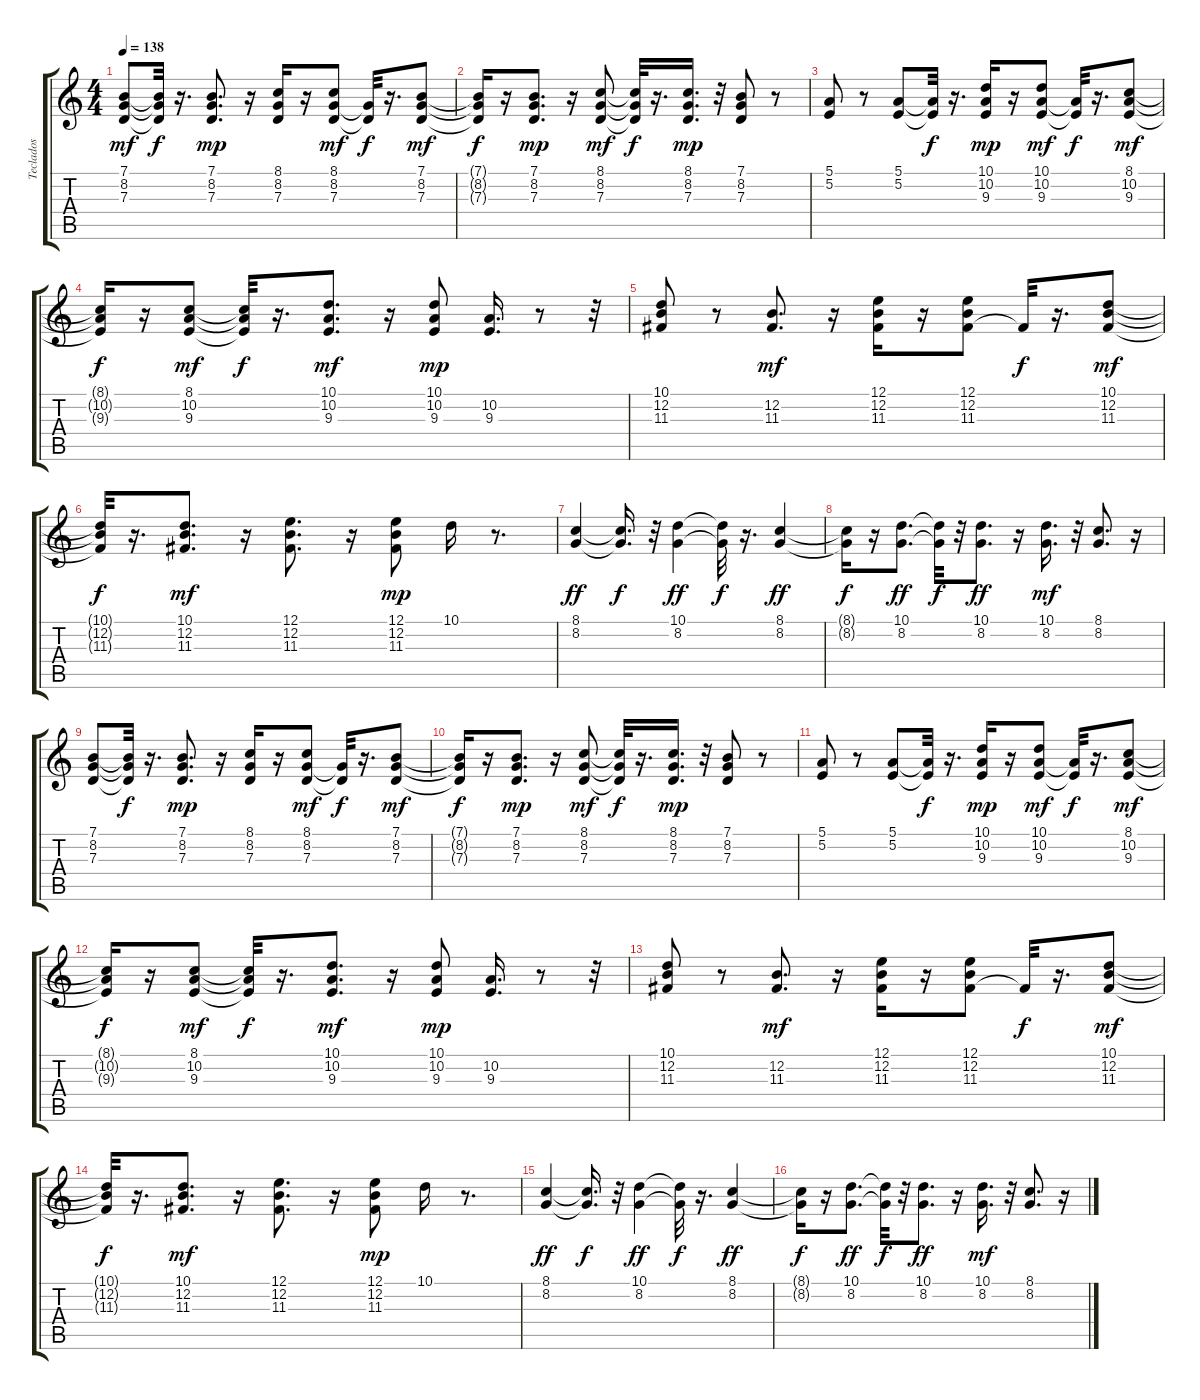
\track ("Teclados" "Teclados") {instrument electricgrandpiano}
\staff {score tabs}
\tuning (E4 B3 G3 D3 A2 E2) {hide}
\ts (4 4)
\tempo 138
\clef g2
\ks c
(7.1 8.2 7.3).8{dy mf} (7.1{t} 8.2{t} 7.3{t}).32{dy f} r.16{d} (7.1 8.2 7.3).8{d dy mp} r.16 (8.1 8.2 7.3).16 r.16 (8.1 8.2 7.3).8{dy mf} (8.2{t} 7.3{t}).32{dy f} r.16{d} (7.1 8.2 7.3).8{dy mf} |
(7.1{t} 8.2{t} 7.3{t}).16{dy f} r.16 (7.1 8.2 7.3).8{d dy mp} r.16 (8.1 8.2 7.3).8{dy mf} (8.1{t} 8.2{t} 7.3{t}).32{dy f} r.16{d} (8.1 8.2 7.3).16{d dy mp} r.32 (7.1 8.2 7.3).8 r.8 |
(5.1 5.2).8 r.8 (5.1 5.2).8 (5.1{t} 5.2{t}).32{dy f} r.16{d} (10.1 10.2 9.3).16{dy mp} r.16 (10.1 10.2 9.3).8{dy mf} (10.2{t} 9.3{t}).32{dy f} r.16{d} (8.1 10.2 9.3).8{dy mf} |
(8.1{t} 10.2{t} 9.3{t}).16{dy f} r.16 (8.1 10.2 9.3).8{dy mf} (8.1{t} 10.2{t} 9.3{t}).32{dy f} r.16{d} (10.1 10.2 9.3).8{d dy mf} r.16 (10.1 10.2 9.3).8{dy mp} (10.2 9.3).16{d} r.8 r.32 |
(10.1 12.2 11.3).8 r.8 (12.2 11.3).8{d dy mf} r.16 (12.1 12.2 11.3).16 r.16 (12.1 12.2 11.3).8 11.3{t}.32{dy f} r.16{d} (10.1 12.2 11.3).8{dy mf} |
(10.1{t} 12.2{t} 11.3{t}).32{dy f} r.16{d} (10.1 12.2 11.3).8{d dy mf} r.16 (12.1 12.2 11.3).8{d} r.16 (12.1 12.2 11.3).8{dy mp} 10.1.16 r.8{d} |
(8.1 8.2).4{dy ff} (8.1{t} 8.2{t}).16{d dy f} r.32 (10.1 8.2).4{dy ff} (10.1{t} 8.2{t}).32{dy f} r.16{d} (8.1 8.2).4{dy ff} |
(8.1{t} 8.2{t}).16{dy f} r.16 (10.1 8.2).8{d dy ff} (10.1{t} 8.2{t}).32{dy f} r.32 (10.1 8.2).8{d dy ff} r.16 (10.1 8.2).16{d dy mf} r.32 (8.1 8.2).8{d} r.16 |
(7.1 8.2 7.3).8 (7.1{t} 8.2{t} 7.3{t}).32{dy f} r.16{d} (7.1 8.2 7.3).8{d dy mp} r.16 (8.1 8.2 7.3).16 r.16 (8.1 8.2 7.3).8{dy mf} (8.2{t} 7.3{t}).32{dy f} r.16{d} (7.1 8.2 7.3).8{dy mf} |
(7.1{t} 8.2{t} 7.3{t}).16{dy f} r.16 (7.1 8.2 7.3).8{d dy mp} r.16 (8.1 8.2 7.3).8{dy mf} (8.1{t} 8.2{t} 7.3{t}).32{dy f} r.16{d} (8.1 8.2 7.3).16{d dy mp} r.32 (7.1 8.2 7.3).8 r.8 |
(5.1 5.2).8 r.8 (5.1 5.2).8 (5.1{t} 5.2{t}).32{dy f} r.16{d} (10.1 10.2 9.3).16{dy mp} r.16 (10.1 10.2 9.3).8{dy mf} (10.2{t} 9.3{t}).32{dy f} r.16{d} (8.1 10.2 9.3).8{dy mf} |
(8.1{t} 10.2{t} 9.3{t}).16{dy f} r.16 (8.1 10.2 9.3).8{dy mf} (8.1{t} 10.2{t} 9.3{t}).32{dy f} r.16{d} (10.1 10.2 9.3).8{d dy mf} r.16 (10.1 10.2 9.3).8{dy mp} (10.2 9.3).16{d} r.8 r.32 |
(10.1 12.2 11.3).8 r.8 (12.2 11.3).8{d dy mf} r.16 (12.1 12.2 11.3).16 r.16 (12.1 12.2 11.3).8 11.3{t}.32{dy f} r.16{d} (10.1 12.2 11.3).8{dy mf} |
(10.1{t} 12.2{t} 11.3{t}).32{dy f} r.16{d} (10.1 12.2 11.3).8{d dy mf} r.16 (12.1 12.2 11.3).8{d} r.16 (12.1 12.2 11.3).8{dy mp} 10.1.16 r.8{d} |
(8.1 8.2).4{dy ff} (8.1{t} 8.2{t}).16{d dy f} r.32 (10.1 8.2).4{dy ff} (10.1{t} 8.2{t}).32{dy f} r.16{d} (8.1 8.2).4{dy ff} |
(8.1{t} 8.2{t}).16{dy f} r.16 (10.1 8.2).8{d dy ff} (10.1{t} 8.2{t}).32{dy f} r.32 (10.1 8.2).8{d dy ff} r.16 (10.1 8.2).16{d dy mf} r.32 (8.1 8.2).8{d} r.16
